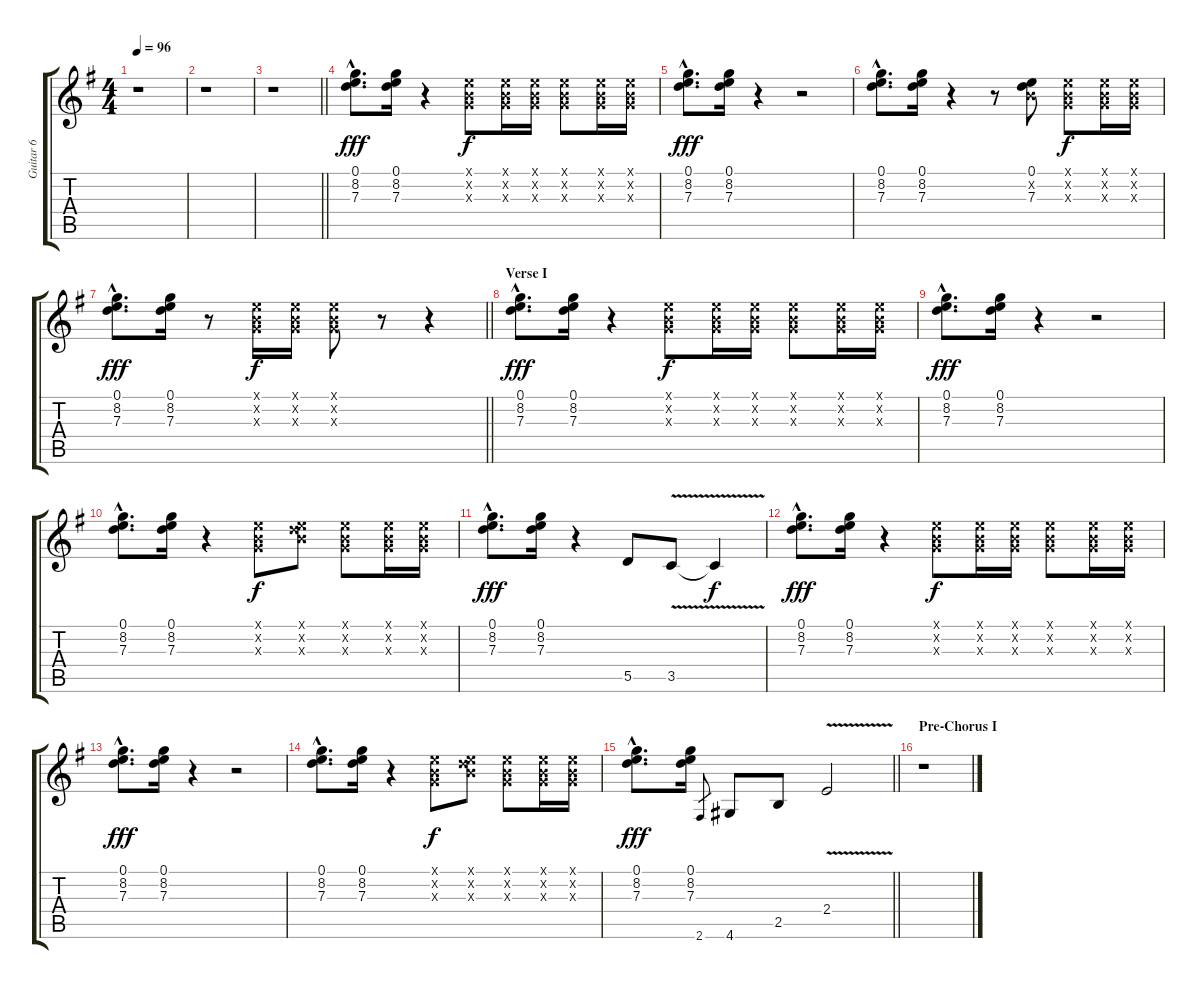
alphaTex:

\track ("Guitar 6" "Guitar 6") {instrument electricguitarclean}
\staff {score tabs}
\tuning (E4 B3 G3 D3 A2 E2) {hide}
\ts (4 4)
\tempo 96
\clef g2
\ks g
r.1{dy fff} |
r.1 |
\barLineRight lightlight
r.1 |
(0.1{hac} 8.2{hac} 7.3{hac}).8{d} (0.1 8.2 7.3).16 r.4 (0.1{x} 0.2{x} 0.3{x}).8{dy f} (0.1{x} 0.2{x} 0.3{x}).16 (0.1{x} 0.2{x} 0.3{x}).16 (0.1{x} 0.2{x} 0.3{x}).8 (0.1{x} 0.2{x} 0.3{x}).16 (0.1{x} 0.2{x} 0.3{x}).16 |
(0.1{hac} 8.2{hac} 7.3{hac}).8{d dy fff} (0.1 8.2 7.3).16 r.4 r.2 |
(0.1{hac} 8.2{hac} 7.3{hac}).8{d} (0.1 8.2 7.3).16 r.4 r.8 (0.1 0.2{x} 7.3).8 (0.1{x} 0.2{x} 0.3{x}).8{dy f} (0.1{x} 0.2{x} 0.3{x}).16 (0.1{x} 0.2{x} 0.3{x}).16 |
\barLineRight lightlight
(0.1{hac} 8.2{hac} 7.3{hac}).8{d dy fff} (0.1 8.2 7.3).16 r.8 (0.1{x} 0.2{x} 0.3{x}).16{dy f} (0.1{x} 0.2{x} 0.3{x}).16 (0.1{x} 0.2{x} 0.3{x}).8 r.8 r.4 |
\section ("" "Verse I")
(0.1{hac} 8.2{hac} 7.3{hac}).8{d dy fff} (0.1 8.2 7.3).16 r.4 (0.1{x} 0.2{x} 0.3{x}).8{dy f} (0.1{x} 0.2{x} 0.3{x}).16 (0.1{x} 0.2{x} 0.3{x}).16 (0.1{x} 0.2{x} 0.3{x}).8 (0.1{x} 0.2{x} 0.3{x}).16 (0.1{x} 0.2{x} 0.3{x}).16 |
(0.1{hac} 8.2{hac} 7.3{hac}).8{d dy fff} (0.1 8.2 7.3).16 r.4 r.2 |
(0.1{hac} 8.2{hac} 7.3{hac}).8{d} (0.1 8.2 7.3).16 r.4 (0.1{x} 0.2{x} 0.3{x}).8{dy f} (0.1{x} 0.2{x} 7.3{x}).8 (0.1{x} 0.2{x} 0.3{x}).8 (0.1{x} 0.2{x} 0.3{x}).16 (0.1{x} 0.2{x} 0.3{x}).16 |
(0.1{hac} 8.2{hac} 7.3{hac}).8{d dy fff} (0.1 8.2 7.3).16 r.4 5.5.8 3.5{v}.8 3.5{t}.4{dy f} |
(0.1{hac} 8.2{hac} 7.3{hac}).8{d dy fff} (0.1 8.2 7.3).16 r.4 (0.1{x} 0.2{x} 0.3{x}).8{dy f} (0.1{x} 0.2{x} 0.3{x}).16 (0.1{x} 0.2{x} 0.3{x}).16 (0.1{x} 0.2{x} 0.3{x}).8 (0.1{x} 0.2{x} 0.3{x}).16 (0.1{x} 0.2{x} 0.3{x}).16 |
(0.1{hac} 8.2{hac} 7.3{hac}).8{d dy fff} (0.1 8.2 7.3).16 r.4 r.2 |
(0.1{hac} 8.2{hac} 7.3{hac}).8{d} (0.1 8.2 7.3).16 r.4 (0.1{x} 0.2{x} 0.3{x}).8{dy f} (0.1{x} 0.2{x} 7.3{x}).8 (0.1{x} 0.2{x} 0.3{x}).8 (0.1{x} 0.2{x} 0.3{x}).16 (0.1{x} 0.2{x} 0.3{x}).16 |
\barLineRight lightlight
(0.1{hac} 8.2{hac} 7.3{hac}).8{d dy fff} (0.1 8.2 7.3).16 2.6.8{gr} 4.6.8 2.5.8 2.4{v}.2 |
\section ("" "Pre-Chorus I")
r.1
